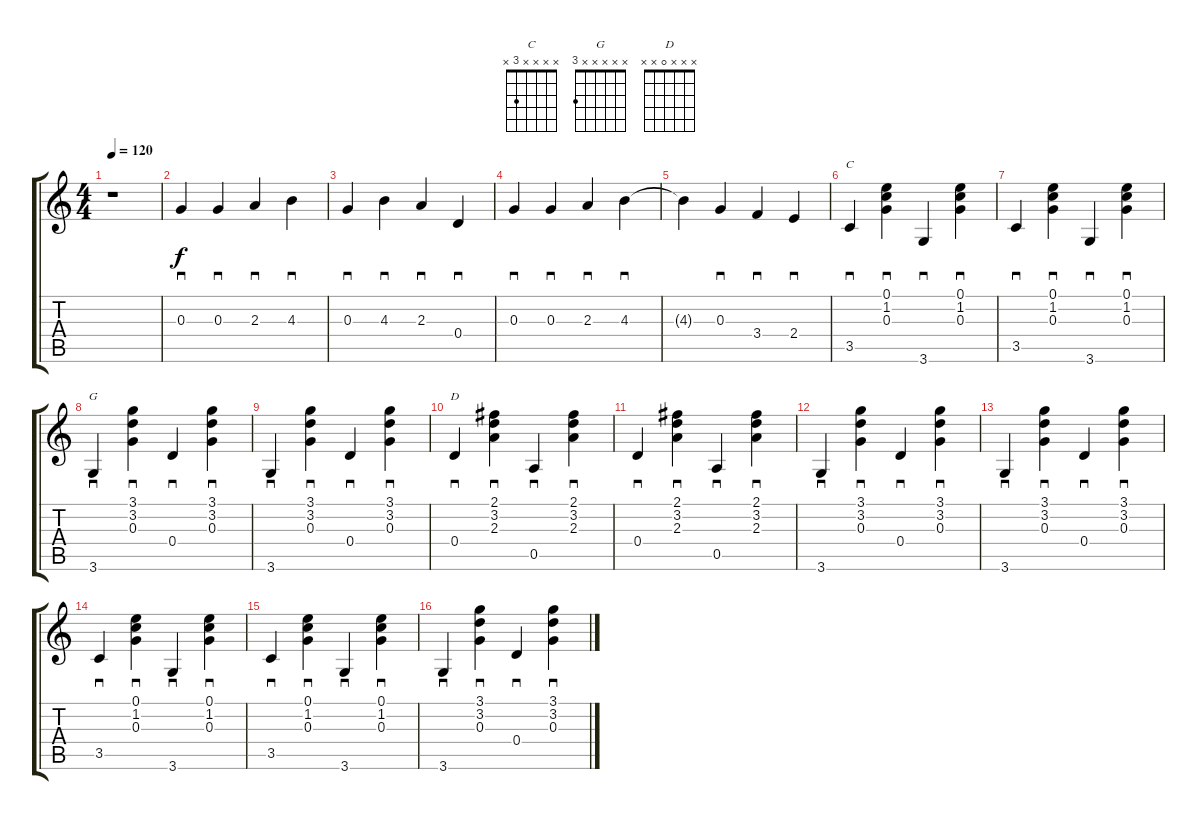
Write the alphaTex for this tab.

\track "" {instrument acousticguitarsteel}
\staff {score tabs}
\tuning (E4 B3 G3 D3 A2 E2) {hide}
\chord ("C" x x x x 3 x)
\chord ("G" x x x x x 3)
\chord ("D" x x x 0 x x)
\ts (4 4)
\tempo 120
\clef g2
\ks c
r.1{dy f} |
0.3.4{sd} 0.3.4{sd} 2.3.4{sd} 4.3.4{sd} |
0.3.4{sd} 4.3.4{sd} 2.3.4{sd} 0.4.4{sd} |
0.3.4{sd} 0.3.4{sd} 2.3.4{sd} 4.3.4{sd} |
4.3{t}.4 0.3.4{sd} 3.4.4{sd} 2.4.4{sd} |
3.5.4{sd ch "C"} (0.1 1.2 0.3).4{sd} 3.6.4{sd} (0.1 1.2 0.3).4{sd} |
3.5.4{sd} (0.1 1.2 0.3).4{sd} 3.6.4{sd} (0.1 1.2 0.3).4{sd} |
3.6.4{sd ch "G"} (3.1 3.2 0.3).4{sd} 0.4.4{sd} (3.1 3.2 0.3).4{sd} |
3.6.4{sd} (3.1 3.2 0.3).4{sd} 0.4.4{sd} (3.1 3.2 0.3).4{sd} |
0.4.4{sd ch "D"} (2.1 3.2 2.3).4{sd} 0.5.4{sd} (2.1 3.2 2.3).4{sd} |
0.4.4{sd} (2.1 3.2 2.3).4{sd} 0.5.4{sd} (2.1 3.2 2.3).4{sd} |
3.6.4{sd} (3.1 3.2 0.3).4{sd} 0.4.4{sd} (3.1 3.2 0.3).4{sd} |
3.6.4{sd} (3.1 3.2 0.3).4{sd} 0.4.4{sd} (3.1 3.2 0.3).4{sd} |
3.5.4{sd} (0.1 1.2 0.3).4{sd} 3.6.4{sd} (0.1 1.2 0.3).4{sd} |
3.5.4{sd} (0.1 1.2 0.3).4{sd} 3.6.4{sd} (0.1 1.2 0.3).4{sd} |
3.6.4{sd} (3.1 3.2 0.3).4{sd} 0.4.4{sd} (3.1 3.2 0.3).4{sd}
